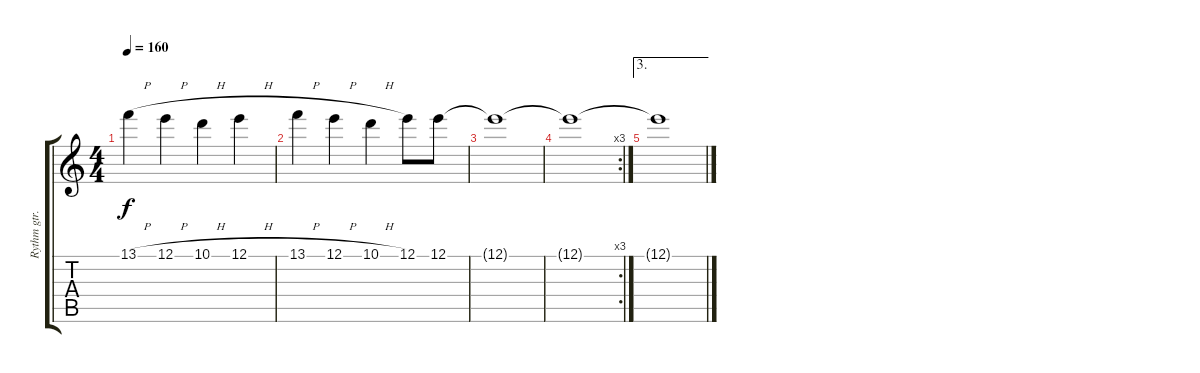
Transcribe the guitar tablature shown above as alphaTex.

\track ("Rythm gtr." "Rythm gtr.") {instrument acousticguitarsteel}
\staff {score tabs}
\tuning (E4 B3 G3 D3 A2 E2) {hide}
\ts (4 4)
\tempo 160
\clef g2
\ks c
13.1{h}.4{dy f} 12.1{h}.4 10.1{h}.4 12.1{h}.4 |
13.1{h}.4 12.1{h}.4 10.1{h}.4 12.1.8 12.1.8 |
12.1{t}.1 |
\rc 3
12.1{t}.1 |
\ae 3
12.1{t}.1
